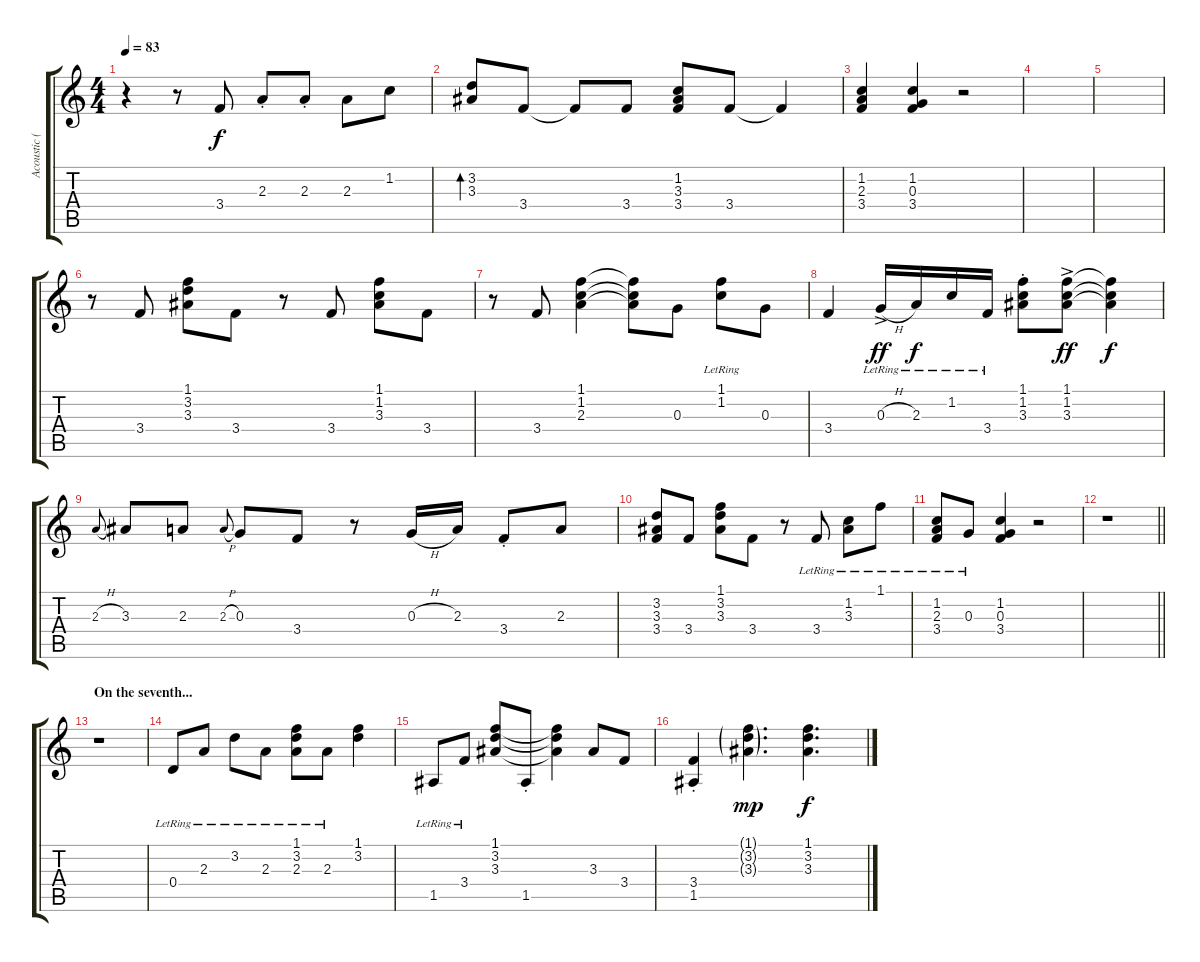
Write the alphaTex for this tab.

\track ("Acoustic (Perkins)" "Acoustic (") {instrument acousticguitarsteel}
\staff {score tabs}
\tuning (E4 B3 G3 D3 A2 E2) {hide}
\ts (4 4)
\tempo 83
\clef g2
\ks c
r.4{dy f} r.8 3.4.8 2.3{st}.8 2.3{st}.8 2.3.8 1.2.8 |
(3.2 3.3).8{bd 480} 3.4.8 3.4{t}.8 3.4.8 (1.2 3.3 3.4).8 3.4.8 3.4{t}.4 |
(1.2 2.3 3.4).4 (1.2 0.3 3.4).4 r.2 |
|
|
r.8 3.4.8 (1.1 3.2 3.3).8 3.4.8 r.8 3.4.8 (1.1 1.2 3.3).8 3.4.8 |
r.8 3.4.8 (1.1 1.2 2.3).4 (1.1{t} 1.2{t} 2.3{t}).8 0.3.8 (1.1{lr} 1.2{lr}).8 0.3.8 |
3.4.4 0.3{h ac lr}.16{dy ff} 2.3{lr}.16{dy f} 1.2{lr}.16 3.4{lr}.16 (1.1{st} 1.2{st} 3.3{st}).8 (1.1{ac} 1.2{ac} 3.3{ac}).8{dy ff} (1.1{t} 1.2{t} 3.3{t}).4{dy f} |
2.3{h}.8{gr onbeat} 3.3.8 2.3.8 2.3{h}.8{gr onbeat} 0.3.8 3.4.8 r.8 0.3{h}.16 2.3.16 3.4{st}.8 2.3.8 |
(3.2 3.3 3.4).8 3.4.8 (1.1 3.2 3.3).8 3.4.8 r.8 3.4{lr}.8 (1.2{lr} 3.3{lr}).8 1.1{lr}.8 |
(1.2{lr} 2.3{lr} 3.4{lr}).8 0.3{lr}.8 (1.2 0.3 3.4).4 r.2 |
\barLineRight lightlight
r.1 |
\section ("" "On the seventh...")
r.1 |
0.4{lr}.8 2.3{lr}.8 3.2{lr}.8 2.3{lr}.8 (1.1{lr} 3.2{lr} 2.3{lr}).8 2.3{lr}.8 (1.1 3.2).4 |
1.5{lr}.8 3.4{lr}.8 (1.1 3.2 3.3).8 1.5{st}.8 (1.1{t} 3.2{t} 3.3{t}).4 3.3.8 3.4.8 |
(3.4{st} 1.5{st}).4 (1.1{g} 3.2{g} 3.3{g}).4{d dy mp} (1.1 3.2 3.3).4{d dy f}
